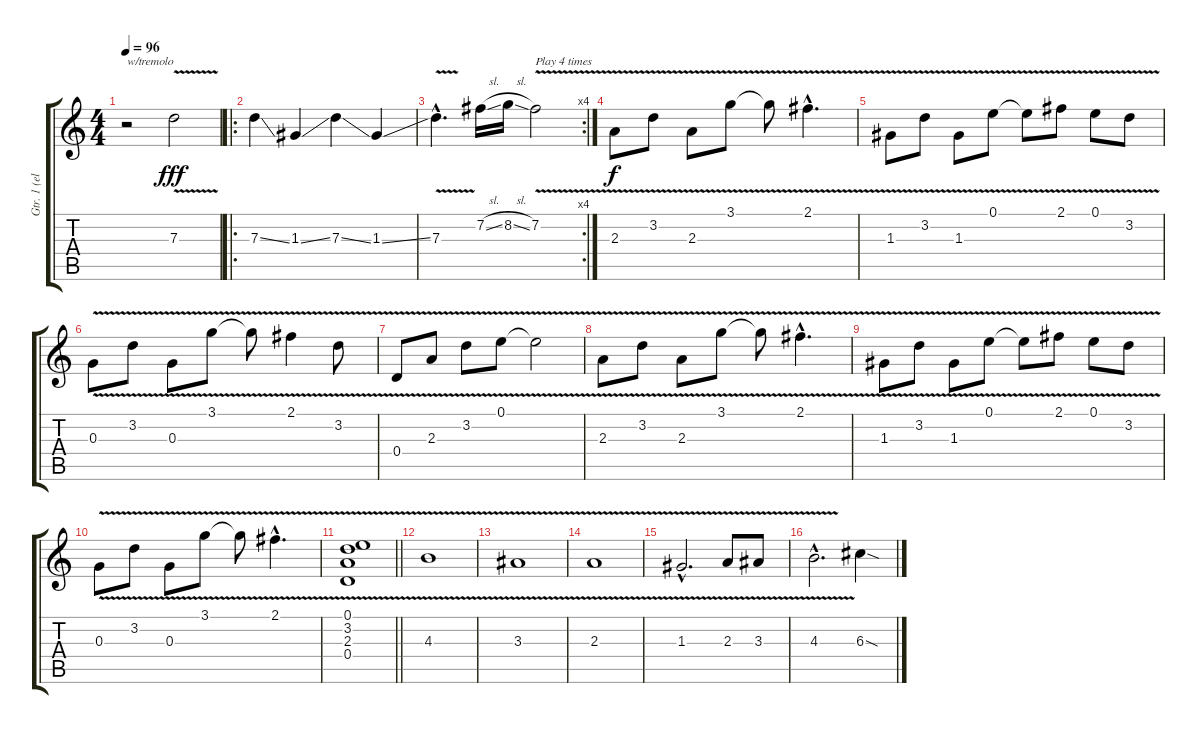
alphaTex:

\track ("Gtr. 1 (elec.)" "Gtr. 1 (el") {instrument overdrivenguitar}
\staff {score tabs}
\tuning (E4 B3 G3 D3 A2 E2) {hide}
\ts (4 4)
\tempo 96
\clef g2
\ks c
r.2{txt "w/tremolo" dy fff instrument overdrivenguitar} 7.3{v}.2 |
\ro
7.3{ss}.4 1.3{ss}.4 7.3{ss}.4 1.3{ss}.4 |
\rc 4
7.3{v hac}.4{d} 7.2{sl}.16 8.2{sl}.16 7.2{v}.2{txt "Play 4 times"} |
2.3{v}.8{dy f} 3.2{v}.8 2.3{v}.8 3.1{v}.8 3.1{t}.8 2.1{v hac}.4{d} |
1.3{v}.8 3.2{v}.8 1.3{v}.8 0.1{v}.8 0.1{t}.8 2.1{v}.8 0.1{v}.8 3.2{v}.8 |
0.3{v}.8 3.2{v}.8 0.3{v}.8 3.1{v}.8 3.1{t}.8 2.1{v}.4 3.2{v}.8 |
0.4{v}.8 2.3{v}.8 3.2{v}.8 0.1{v}.8 0.1{t}.2 |
2.3{v}.8 3.2{v}.8 2.3{v}.8 3.1{v}.8 3.1{t}.8 2.1{v hac}.4{d} |
1.3{v}.8 3.2{v}.8 1.3{v}.8 0.1{v}.8 0.1{t}.8 2.1{v}.8 0.1{v}.8 3.2{v}.8 |
0.3{v}.8 3.2{v}.8 0.3{v}.8 3.1{v}.8 3.1{t}.8 2.1{v hac}.4{d} |
\barLineRight lightlight
(0.1{v} 3.2{v} 2.3{v} 0.4{v}).1 |
4.3{v}.1 |
3.3{v}.1 |
2.3{v}.1 |
1.3{v hac}.2{d} 2.3{v}.8 3.3{v}.8 |
4.3{v hac}.2{d} 6.3{sod}.4
